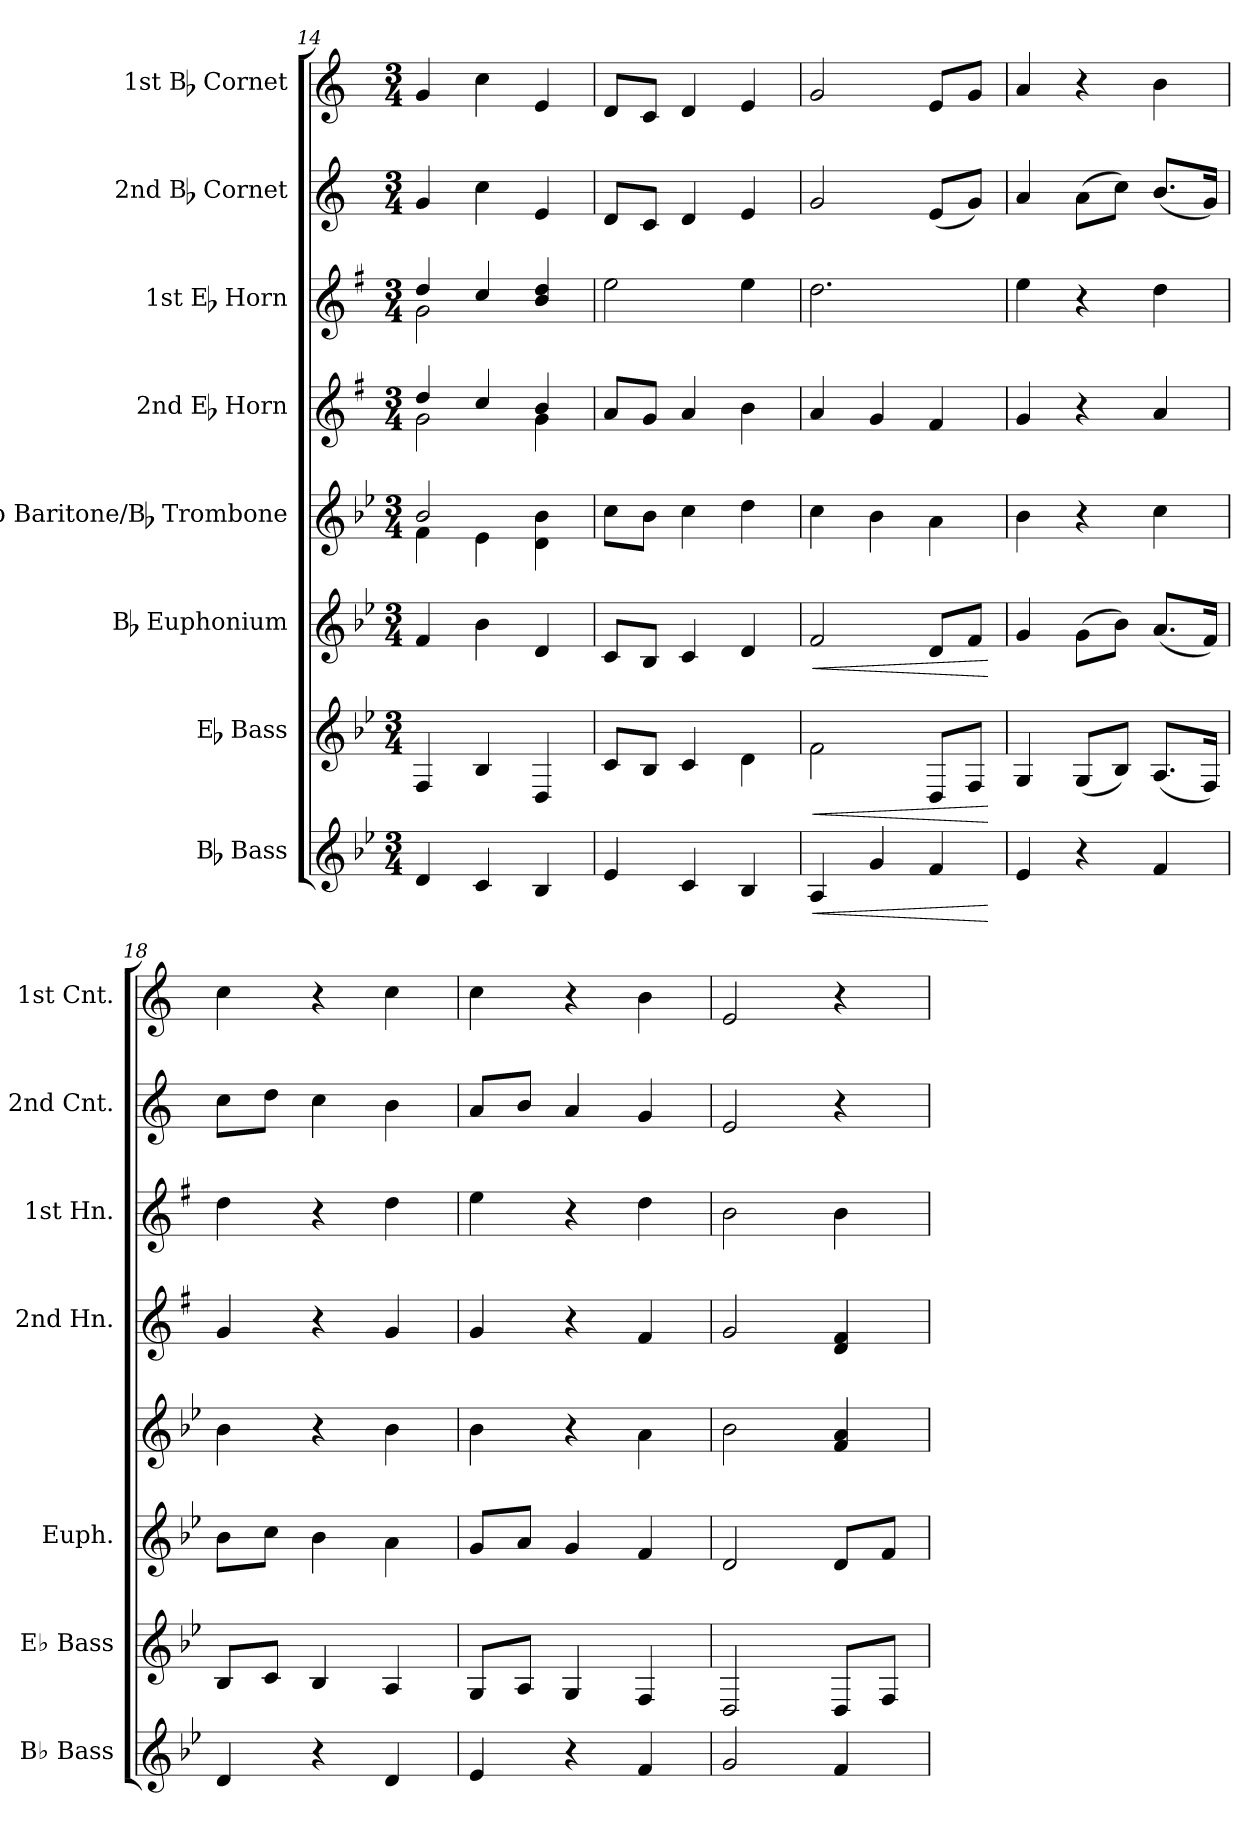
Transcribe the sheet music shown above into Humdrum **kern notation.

**kern	**dynam	**kern	**dynam	**kern	**dynam	**kern	**kern	**kern	**kern	**kern
*part8	*part8	*part7	*part7	*part6	*part6	*part5	*part4	*part3	*part2	*part1
*staff8	*staff8	*staff7	*staff7	*staff6	*staff6	*staff5	*staff4	*staff3	*staff2	*staff1
*I"Bb Bass	*	*I"Eb Bass	*	*I"Bb Euphonium	*	*I"Bb Baritone/Bb Trombone	*I"2nd Eb Horn	*I"1st Eb Horn	*I"2nd Bb Cornet	*I"1st Bb Cornet
*I'Bb Bass	*	*I'Eb Bass	*	*I'Euph.	*	*	*I'2nd Hn.	*I'1st Hn.	*I'2nd Cnt.	*I'1st Cnt.
*clefG2	*	*clefG2	*	*clefG2	*	*clefG2	*clefG2	*clefG2	*clefG2	*clefG2
*ITrd15c26	*	*ITrd12c21	*	*ITrd8c14	*	*ITrd8c14	*ITrd5c9	*ITrd5c9	*ITrd1c2	*ITrd1c2
*k[b-e-]	*	*k[b-e-]	*	*k[b-e-]	*	*k[b-e-]	*k[b-e-]	*k[b-e-]	*k[b-e-]	*k[b-e-]
*M3/4	*	*M3/4	*	*M3/4	*	*M3/4	*M3/4	*M3/4	*M3/4	*M3/4
=14	=14	=14	=14	=14	=14	=14	=14	=14	=14	=14
*	*	*	*	*	*	*^	*^	*^	*	*
4DD/	.	4FF/	.	4F/	.	4F\	2B-/	4f/	2B-\	4f/	2B-\	4f/	4f/
4CC/	.	4BB-/	.	4B-\	.	4E-\	.	4e-/	.	4e-/	.	4b-\	4b-\
4BBB-/	.	4DD/	.	4D/	.	4D\ 4B-\	4ryy	4d/	4B-\	4d/ 4f/	4ryy	4d/	4d/
*	*	*	*	*	*	*v	*v	*	*	*v	*v	*	*
*	*	*	*	*	*	*	*v	*v	*	*	*
=15	=15	=15	=15	=15	=15	=15	=15	=15	=15	=15
4EE-/	.	8C/L	.	8C/L	.	8c\L	8c/L	2g\	8c/L	8c/L
.	.	8BB-/J	.	8BB-/J	.	8B-\J	8B-/J	.	8B-/J	8B-/J
4CC/	.	4C/	.	4C/	.	4c\	4c/	.	4c/	4c/
4BBB-/	.	4D\	.	4D/	.	4d\	4d\	4g\	4d/	4d/
=16	=16	=16	=16	=16	=16	=16	=16	=16	=16	=16
!	!LO:HP:b	!	!LO:HP:b	!	!LO:HP:b	!	!	!	!	!
4AAA/	<	2F\	<	2F/	<	4c\	4c/	2.f\	2f/	2f/
4GG/	.	.	.	.	.	4B-\	4B-/	.	.	.
4FF/	.	8DD/L	.	8D/L	.	4A\	4A/	.	(8d/L	8d/L
.	.	8FF/J	.	8F/J	.	.	.	.	8f/J)	8f/J
.	[	.	[	.	[	.	.	.	.	.
=17	=17	=17	=17	=17	=17	=17	=17	=17	=17	=17
4EE-/	.	4GG/	.	4G/	.	4B-\	4B-/	4g\	4g/	4g/
4r	.	(8GG/L	.	(8G\L	.	4r	4r	4r	(8g\L	4r
.	.	8BB-/J)	.	8B-\J)	.	.	.	.	8b-\J)	.
4FF/	.	(8.AA/L	.	(8.A/L	.	4c\	4c/	4f\	(8.a/L	4a\
.	.	16FF/Jk)	.	16F/Jk)	.	.	.	.	16f/Jk)	.
=18	=18	=18	=18	=18	=18	=18	=18	=18	=18	=18
4DD/	.	8BB-/L	.	8B-\L	.	4B-\	4B-/	4f\	8b-\L	4b-\
.	.	8C/J	.	8c\J	.	.	.	.	8cc\J	.
4r	.	4BB-/	.	4B-\	.	4r	4r	4r	4b-\	4r
4DD/	.	4AA/	.	4A\	.	4B-\	4B-/	4f\	4a\	4b-\
=19	=19	=19	=19	=19	=19	=19	=19	=19	=19	=19
4EE-/	.	8GG/L	.	8G/L	.	4B-\	4B-/	4g\	8g/L	4b-\
.	.	8AA/J	.	8A/J	.	.	.	.	8a/J	.
4r	.	4GG/	.	4G/	.	4r	4r	4r	4g/	4r
4FF/	.	4FF/	.	4F/	.	4A\	4A/	4f\	4f/	4a\
=20	=20	=20	=20	=20	=20	=20	=20	=20	=20	=20
2GG/	.	2DD/	.	2D/	.	2B-\	2B-/	2d\	2d/	2d/
4FF/	.	8DD/L	.	8D/L	.	4F/ 4A/	4F/ 4A/	4d\	4r	4r
.	.	8FF/J	.	8F/J	.	.	.	.	.	.
=	=	=	=	=	=	=	=	=	=	=
*-	*-	*-	*-	*-	*-	*-	*-	*-	*-	*-
